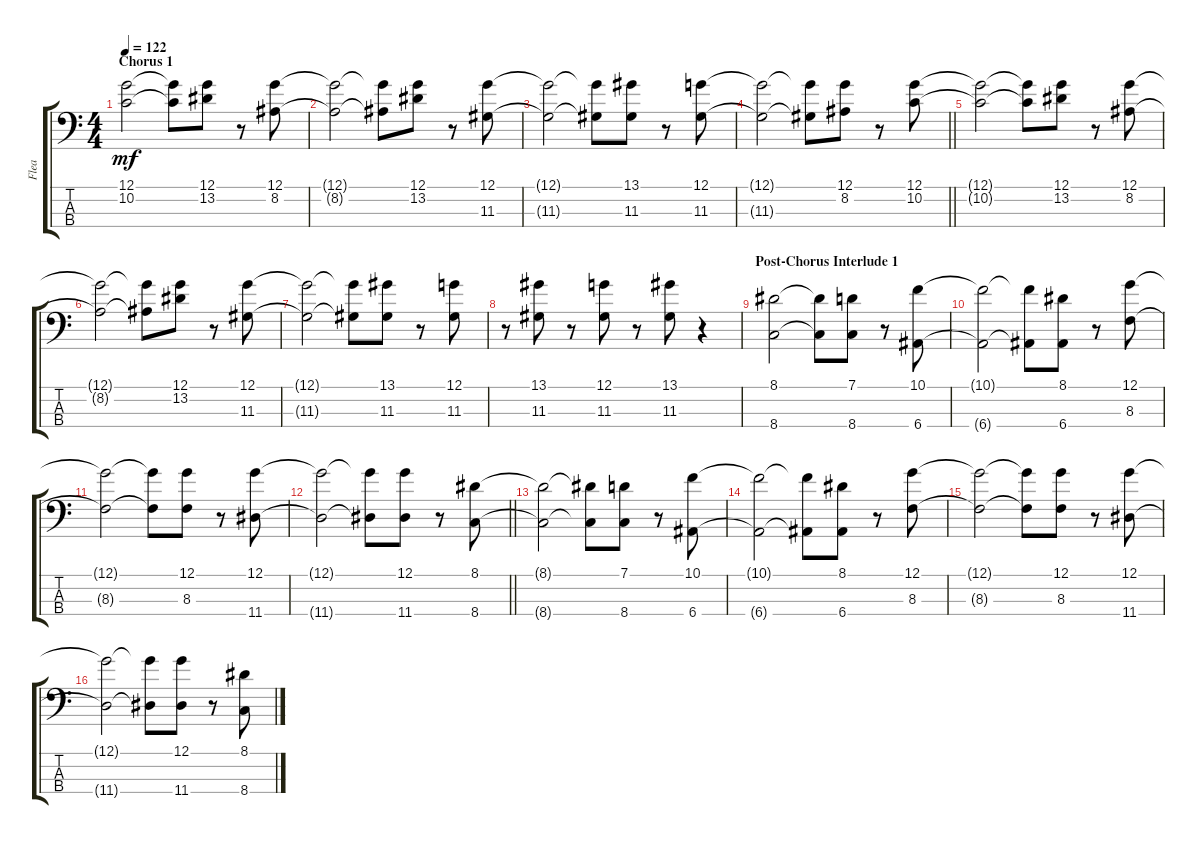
\track ("Flea" "Flea") {instrument electricbassfinger}
\staff {score tabs}
\tuning (G2 D2 A1 E1) {hide}
\ts (4 4)
\section ("" "Chorus 1")
\tempo 122
\clef f4
\ks c
(12.1{t} 10.2{t}).2{dy mf} (12.1{t} 10.2{t}).8 (12.1 13.2).8 r.8 (12.1 8.2).8 |
(12.1{t} 8.2{t}).2 (12.1{t} 8.2{t}).8 (12.1 13.2).8 r.8 (12.1 11.3).8 |
(12.1{t} 11.3{t}).2 (12.1{t} 11.3{t}).8 (13.1 11.3).8 r.8 (12.1 11.3).8 |
\barLineRight lightlight
(12.1{t} 11.3{t}).2 (12.1{t} 11.3{t}).8 (12.1 8.2).8 r.8 (12.1 10.2).8 |
(12.1{t} 10.2{t}).2 (12.1{t} 10.2{t}).8 (12.1 13.2).8 r.8 (12.1 8.2).8 |
(12.1{t} 8.2{t}).2 (12.1{t} 8.2{t}).8 (12.1 13.2).8 r.8 (12.1 11.3).8 |
(12.1{t} 11.3{t}).2 (12.1{t} 11.3{t}).8 (13.1 11.3).8 r.8 (12.1 11.3).8 |
r.8 (13.1 11.3).8 r.8 (12.1 11.3).8 r.8 (13.1 11.3).8 r.4 |
\section ("" "Post-Chorus Interlude 1")
(8.1 8.4).2 (8.1{t} 8.4{t}).8 (7.1 8.4).8 r.8 (10.1 6.4).8 |
(10.1{t} 6.4{t}).2 (10.1{t} 6.4{t}).8 (8.1 6.4).8 r.8 (12.1 8.3).8 |
(12.1{t} 8.3{t}).2 (12.1{t} 8.3{t}).8 (12.1 8.3).8 r.8 (12.1 11.4).8 |
\barLineRight lightlight
(12.1{t} 11.4{t}).2 (12.1{t} 11.4{t}).8 (12.1 11.4).8 r.8 (8.1 8.4).8 |
(8.1{t} 8.4{t}).2 (8.1{t} 8.4{t}).8 (7.1 8.4).8 r.8 (10.1 6.4).8 |
(10.1{t} 6.4{t}).2 (10.1{t} 6.4{t}).8 (8.1 6.4).8 r.8 (12.1 8.3).8 |
(12.1{t} 8.3{t}).2 (12.1{t} 8.3{t}).8 (12.1 8.3).8 r.8 (12.1 11.4).8 |
(12.1{t} 11.4{t}).2 (12.1{t} 11.4{t}).8 (12.1 11.4).8 r.8 (8.1 8.4).8
